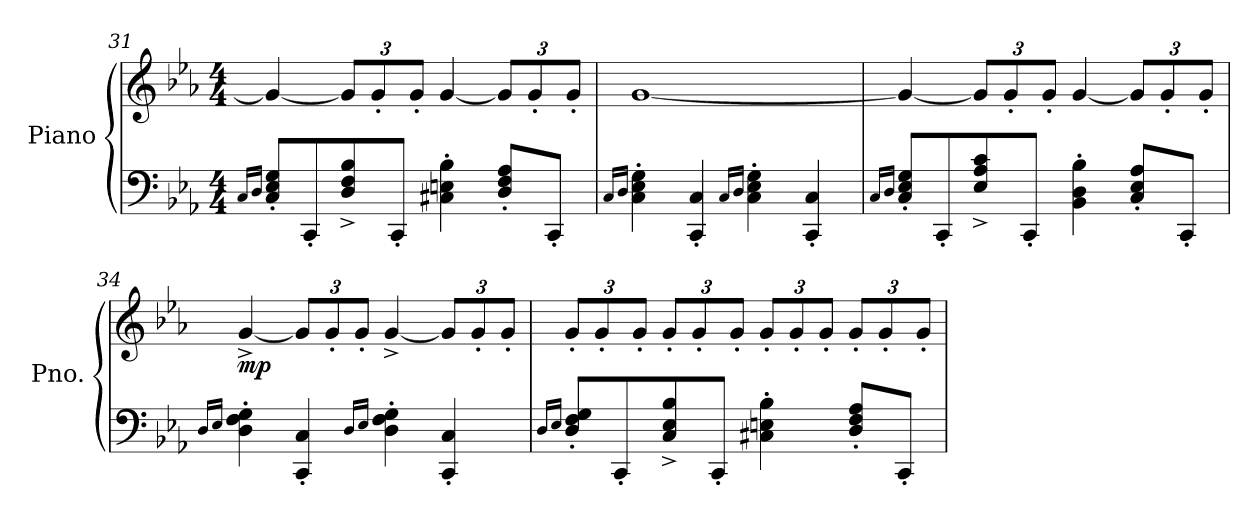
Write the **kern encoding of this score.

**kern	**kern	**dynam
*part1	*part1	*part1
*staff2	*staff1	*staff1/2
*I"Piano	*	*
*I'Pno.	*	*
*clefF4	*clefG2	*
*k[b-e-a-]	*k[b-e-a-]	*
*M4/4	*M4/4	*
=31	=31	=31
16qC/LL	.	.
16qD/JJ	.	.
8C/' 8E-/' 8G/'L	4g/_	.
8CC'/	.	.
*	*Xbrackettup	*
8D/^ 8F/^ 8B-/^	12g/L]	.
.	12g'/	.
8CC'/J	.	.
.	12g'/J	.
4C#X\' 4En\' 4B-\'	[4g/	.
8D/' 8F/' 8A-/'L	12g/L]	.
.	12g'/	.
8CC'/J	.	.
.	12g'/J	.
=32	=32	=32
16qC/LL	.	.
16qD/JJ	.	.
4C\' 4E-\' 4G\'	[1g	.
4CC/' 4C/'	.	.
16qC/LL	.	.
16qD/JJ	.	.
4C\' 4E-\' 4G\'	.	.
4CC/' 4C/'	.	.
!!LO:PB:g=z
=33	=33	=33
16qC/LL	.	.
16qD/JJ	.	.
8C/' 8E-/' 8G/'L	4g/_	.
8CC'/	.	.
8E-/^ 8A-/^ 8c/^	12g/L]	.
.	12g'/	.
8CC'/J	.	.
.	12g'/J	.
4BB-\' 4D\' 4B-\'	[4g/	.
8C/' 8E-/' 8A-/'L	12g/L]	.
.	12g'/	.
8CC'/J	.	.
.	12g'/J	.
=34	=34	=34
16qD/LL	.	.
16qE-/JJ	.	.
!	!	!LO:DY:b
4D\' 4F\' 4G\'	[4g^/	mp
4CC/' 4C/'	12g/L]	.
.	12g'/	.
.	12g'/J	.
16qD/LL	.	.
16qE-/JJ	.	.
4D\' 4F\' 4G\'	[4g^/	.
4CC/' 4C/'	12g/L]	.
.	12g'/	.
.	12g'/J	.
=35	=35	=35
16qD/LL	.	.
16qE-/JJ	.	.
8D/' 8F/' 8G/'L	12g'/L	.
.	12g'/	.
8CC'/	.	.
.	12g'/J	.
8C/^ 8E-/^ 8B-/^	12g'/L	.
.	12g'/	.
8CC'/J	.	.
.	12g'/J	.
4C#X\' 4En\' 4B-\'	12g'/L	.
.	12g'/	.
.	12g'/J	.
8D/' 8F/' 8A-/'L	12g'/L	.
.	12g'/	.
8CC'/J	.	.
.	12g'/J	.
=	=	=
*-	*-	*-
